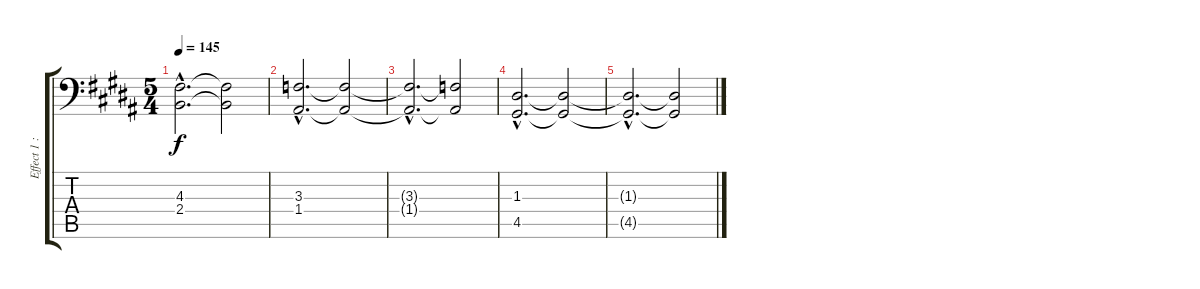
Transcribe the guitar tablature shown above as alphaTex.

\track ("Effect 1 : Distortion" "Effect 1 :") {instrument distortionguitar}
\staff {score tabs}
\tuning (C3 G2 D2 A1 E1 B0) {hide}
\ts (5 4)
\tempo 145
\clef f4
\ks b
(4.3{hac t} 2.4{hac t}).2{d dy f} (4.3{t} 2.4{t}).2 |
(3.3{hac} 1.4{hac}).2{d} (3.3{t} 1.4{t}).2 |
(3.3{hac t} 1.4{hac t}).2{d} (3.3{t} 1.4{t}).2 |
(1.3{hac} 4.5{hac}).2{d} (1.3{t} 4.5{t}).2 |
(1.3{hac t} 4.5{hac t}).2{d} (1.3{t} 4.5{t}).2
